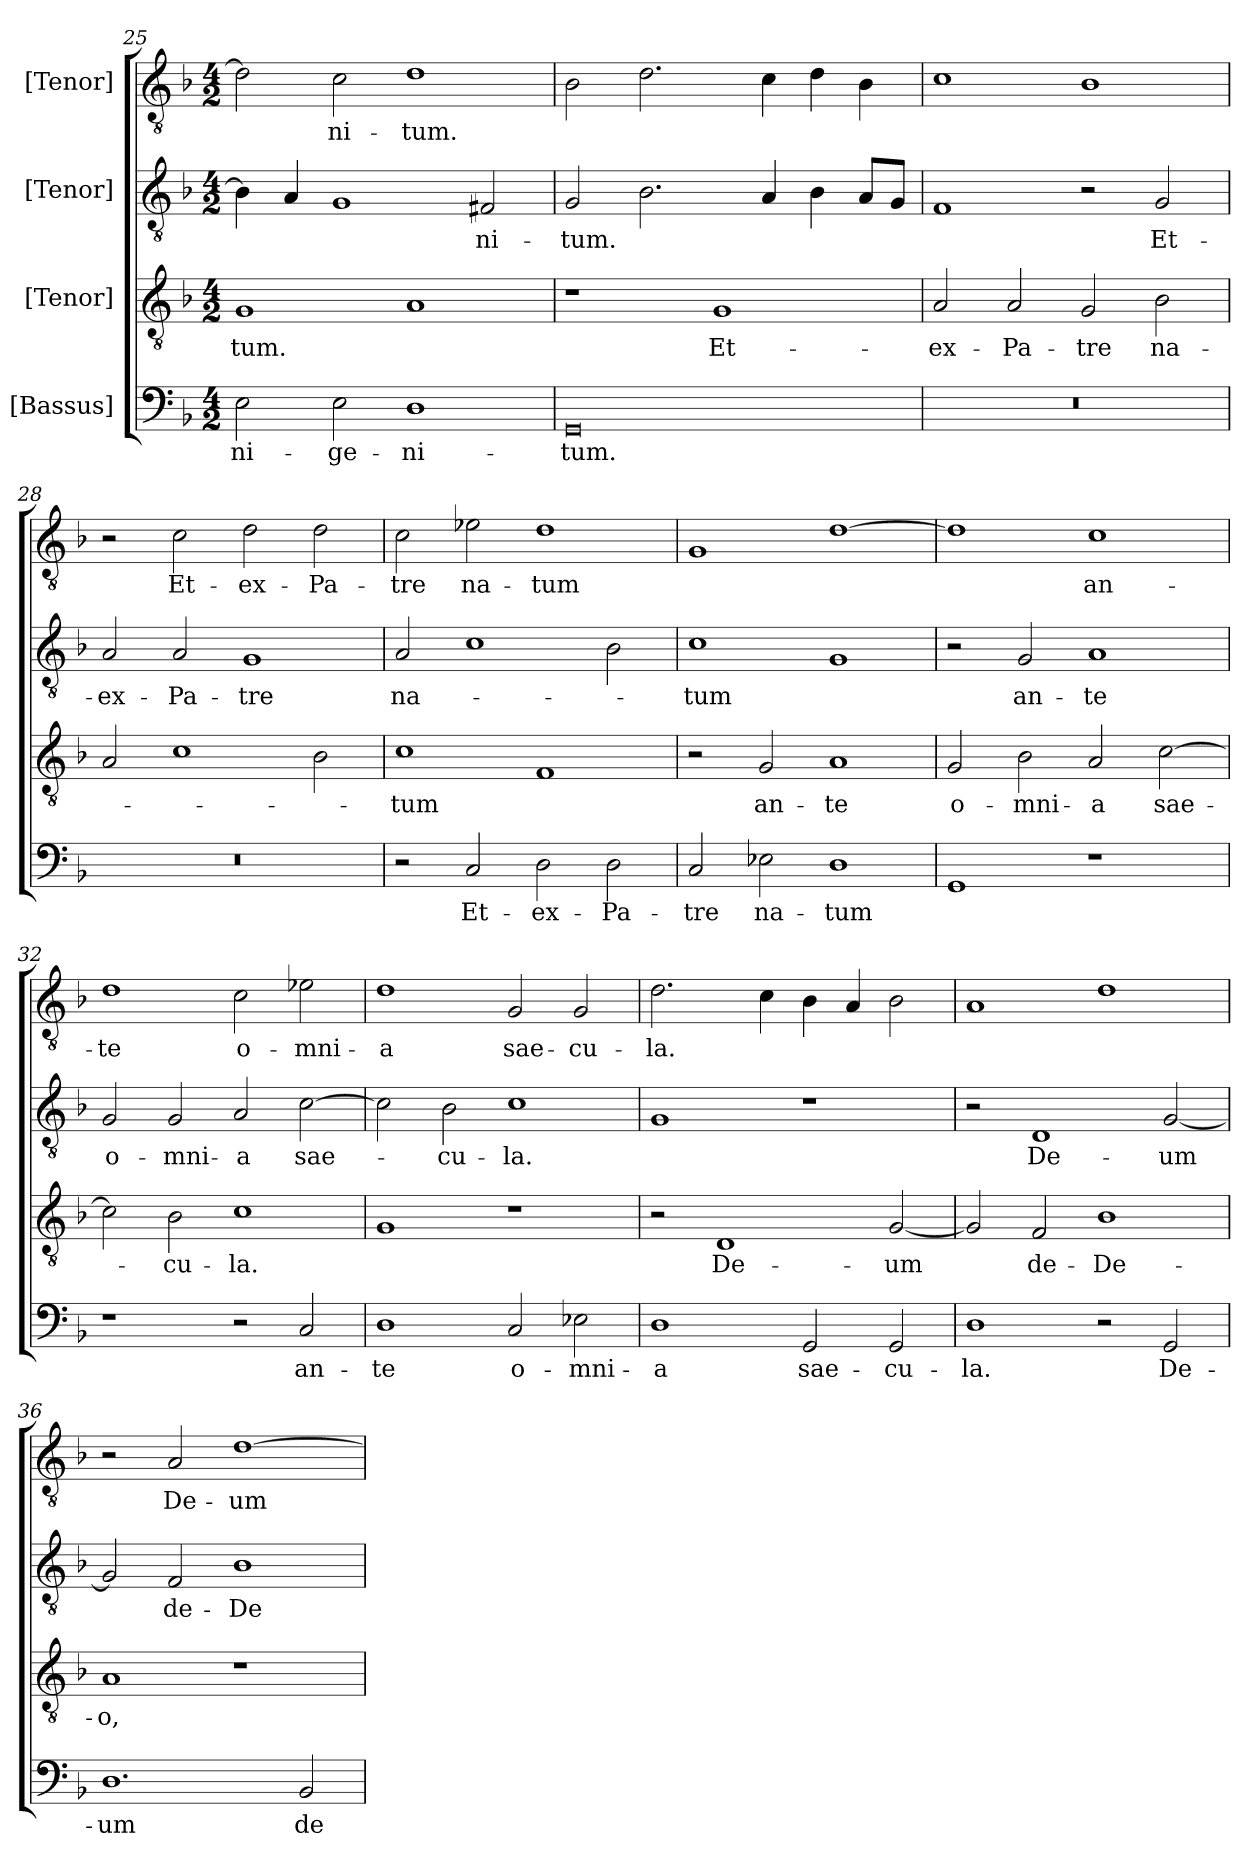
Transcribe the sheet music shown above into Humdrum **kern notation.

**kern	**text	**kern	**text	**kern	**text	**kern	**text
*part4	*part4	*part3	*part3	*part2	*part2	*part1	*part1
*staff4	*staff4	*staff3	*staff3	*staff2	*staff2	*staff1	*staff1
*I"[Bassus]	*	*I"[Tenor]	*	*I"[Tenor]	*	*I"[Tenor]	*
*clefF4	*	*clefGv2	*	*clefGv2	*	*clefGv2	*
*k[b-]	*	*k[b-]	*	*k[b-]	*	*k[b-]	*
*M4/2	*	*M4/2	*	*M4/2	*	*M4/2	*
=25	=25	=25	=25	=25	=25	=25	=25
2E\	-ni-	1G/	-tum.	4B-\]	.	2d\]	.
.	.	.	.	4A/	.	.	.
2E\	-ge-	.	.	1G/	.	2c\	-ni-
1D\	-ni-	1A/	.	.	.	1d\	-tum.
.	.	.	.	2F#X/	-ni-	.	.
=26	=26	=26	=26	=26	=26	=26	=26
0GG/	-tum.	1r	.	2G/	-tum.	2B-\	.
.	.	.	.	2.B-\	.	2.d\	.
.	.	1G/	Et-	.	.	.	.
.	.	.	.	4A/	.	4c\	.
.	.	.	.	4B-\	.	4d\	.
.	.	.	.	8A/L	.	4B-\	.
.	.	.	.	8G/J	.	.	.
=27	=27	=27	=27	=27	=27	=27	=27
0r	.	2A/	ex-	1F/	.	1c\	.
.	.	2A/	Pa-	.	.	.	.
.	.	2G/	-tre	2r	.	1B-\	.
.	.	2B-\	na-	2G/	Et-	.	.
=28	=28	=28	=28	=28	=28	=28	=28
0r	.	2A/	.	2A/	ex-	2r	.
.	.	1c\	.	2A/	Pa-	2c\	Et-
.	.	.	.	1G/	-tre	2d\	ex-
.	.	2B-\	.	.	.	2d\	Pa-
=29	=29	=29	=29	=29	=29	=29	=29
2r	.	1c\	-tum	2A/	na-	2c\	-tre
2C/	Et-	.	.	1c\	.	2e-X\	na-
2D\	ex-	1F/	.	.	.	1d\	-tum
2D\	Pa-	.	.	2B-\	.	.	.
=30	=30	=30	=30	=30	=30	=30	=30
2C/	-tre	2r	.	1c\	-tum	1G/	.
2E-X\	na-	2G/	an-	.	.	.	.
1D\	-tum	1A/	-te	1G/	.	[1d\	.
=31	=31	=31	=31	=31	=31	=31	=31
1GG/	.	2G/	o-	2r	.	1d\]	.
.	.	2B-\	-mni-	2G/	an-	.	.
1r	.	2A/	-a	1A/	-te	1c\	an-
.	.	[2c\	sae-	.	.	.	.
=32	=32	=32	=32	=32	=32	=32	=32
1r	.	2c\]	.	2G/	o-	1d\	-te
.	.	2B-\	-cu-	2G/	-mni-	.	.
2r	.	1c\	-la.	2A/	-a	2c\	o-
2C/	an-	.	.	[2c\	sae-	2e-X\	-mni-
=33	=33	=33	=33	=33	=33	=33	=33
1D\	-te	1G/	.	2c\]	.	1d\	-a
.	.	.	.	2B-\	-cu-	.	.
2C/	o-	1r	.	1c\	-la.	2G/	sae-
2E-X\	-mni-	.	.	.	.	2G/	-cu-
=34	=34	=34	=34	=34	=34	=34	=34
1D\	-a	2r	.	1G/	.	2.d\	-la.
.	.	1D/	De-	.	.	.	.
.	.	.	.	.	.	4c\	.
2GG/	sae-	.	.	1r	.	4B-\	.
.	.	.	.	.	.	4A/	.
2GG/	-cu-	[2G/	-um	.	.	2B-\	.
=35	=35	=35	=35	=35	=35	=35	=35
1D\	-la.	2G/]	.	2r	.	1A/	.
.	.	2F/	de-	1D/	De-	.	.
2r	.	1B-\	De-	.	.	1d\	.
2GG/	De-	.	.	[2G/	-um	.	.
=36	=36	=36	=36	=36	=36	=36	=36
1.D\	-um	1A/	-o,	2G/]	.	2r	.
.	.	.	.	2F/	de-	2A/	De-
.	.	1r	.	1B-\	De-	[1d\	-um
2BB-/	de-	.	.	.	.	.	.
=	=	=	=	=	=	=	=
*-	*-	*-	*-	*-	*-	*-	*-
